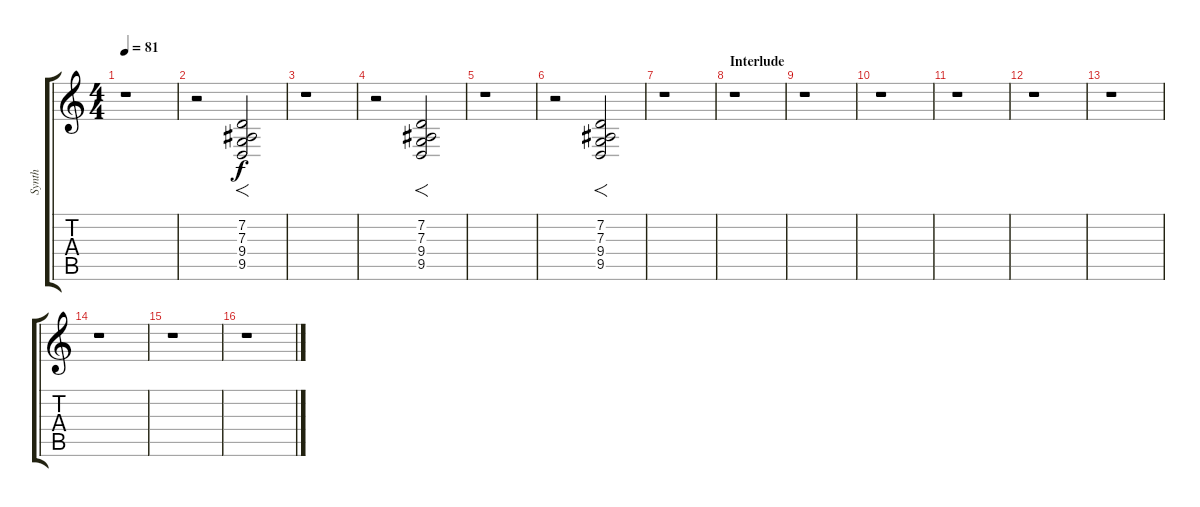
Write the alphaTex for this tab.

\track ("Synth" "Synth") {instrument choiraahs}
\staff {score tabs}
\tuning (C4 G3 Eb3 Bb2 F2 C2) {hide}
\ts (4 4)
\tempo 81
\clef g2
\ks c
r.1{dy f} |
r.2 (7.2 7.3 9.4 9.5).2{f} |
r.1 |
r.2 (7.2 7.3 9.4 9.5).2{f} |
r.1 |
r.2 (7.2 7.3 9.4 9.5).2{f} |
r.1 |
\section ("" "Interlude")
r.1 |
r.1 |
r.1 |
r.1 |
r.1 |
r.1 |
r.1 |
r.1 |
r.1
